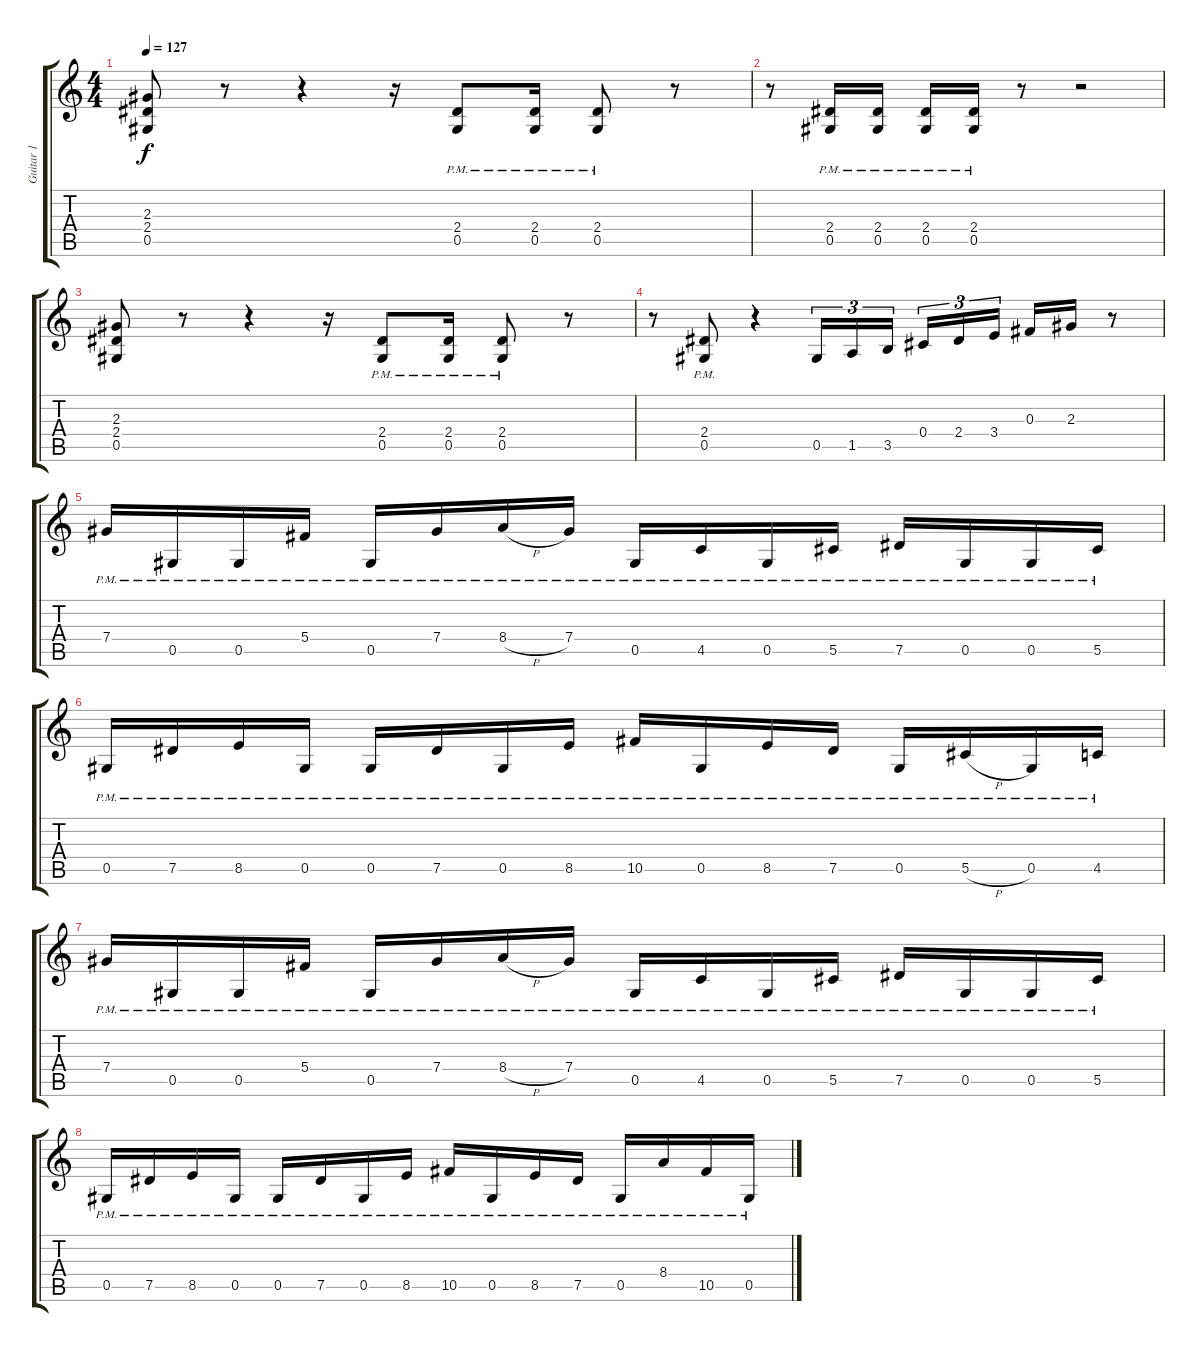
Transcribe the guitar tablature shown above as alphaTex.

\track ("Guitar 1" "Guitar 1") {instrument distortionguitar}
\staff {score tabs}
\tuning (Eb4 Bb3 Gb3 Db3 Ab2 Eb2) {hide}
\ts (4 4)
\tempo 127
\clef g2
\ks c
(2.3 2.4 0.5).8{dy f} r.8 r.4 r.16 (2.4{pm} 0.5{pm}).8 (2.4{pm} 0.5{pm}).16 (2.4{pm} 0.5{pm}).8 r.8 |
r.8 (2.4{pm} 0.5{pm}).16 (2.4{pm} 0.5{pm}).16 (2.4{pm} 0.5{pm}).16 (2.4{pm} 0.5{pm}).16 r.8 r.2 |
(2.3 2.4 0.5).8 r.8 r.4 r.16 (2.4{pm} 0.5{pm}).8 (2.4{pm} 0.5{pm}).16 (2.4{pm} 0.5{pm}).8 r.8 |
r.8 (2.4{pm} 0.5{pm}).8 r.4 0.5.16{tu (3 2)} 1.5.16{tu (3 2)} 3.5.16{tu (3 2) beam splitsecondary} 0.4.16{tu (3 2)} 2.4.16{tu (3 2)} 3.4.16{tu (3 2)} 0.3.16 2.3.16 r.8 |
7.4{pm}.16 0.5{pm}.16 0.5{pm}.16 5.4{pm}.16 0.5{pm}.16 7.4{pm}.16 8.4{h pm}.16 7.4{pm}.16 0.5{pm}.16 4.5{pm}.16 0.5{pm}.16 5.5{pm}.16 7.5{pm}.16 0.5{pm}.16 0.5{pm}.16 5.5{pm}.16 |
0.5{pm}.16 7.5{pm}.16 8.5{pm}.16 0.5{pm}.16 0.5{pm}.16 7.5{pm}.16 0.5{pm}.16 8.5{pm}.16 10.5{pm}.16 0.5{pm}.16 8.5{pm}.16 7.5{pm}.16 0.5{pm}.16 5.5{h pm}.16 0.5{pm}.16 4.5{pm}.16 |
7.4{pm}.16 0.5{pm}.16 0.5{pm}.16 5.4{pm}.16 0.5{pm}.16 7.4{pm}.16 8.4{h pm}.16 7.4{pm}.16 0.5{pm}.16 4.5{pm}.16 0.5{pm}.16 5.5{pm}.16 7.5{pm}.16 0.5{pm}.16 0.5{pm}.16 5.5{pm}.16 |
0.5{pm}.16 7.5{pm}.16 8.5{pm}.16 0.5{pm}.16 0.5{pm}.16 7.5{pm}.16 0.5{pm}.16 8.5{pm}.16 10.5{pm}.16 0.5{pm}.16 8.5{pm}.16 7.5{pm}.16 0.5{pm}.16 8.4{pm}.16 10.5{pm}.16 0.5{pm}.16
